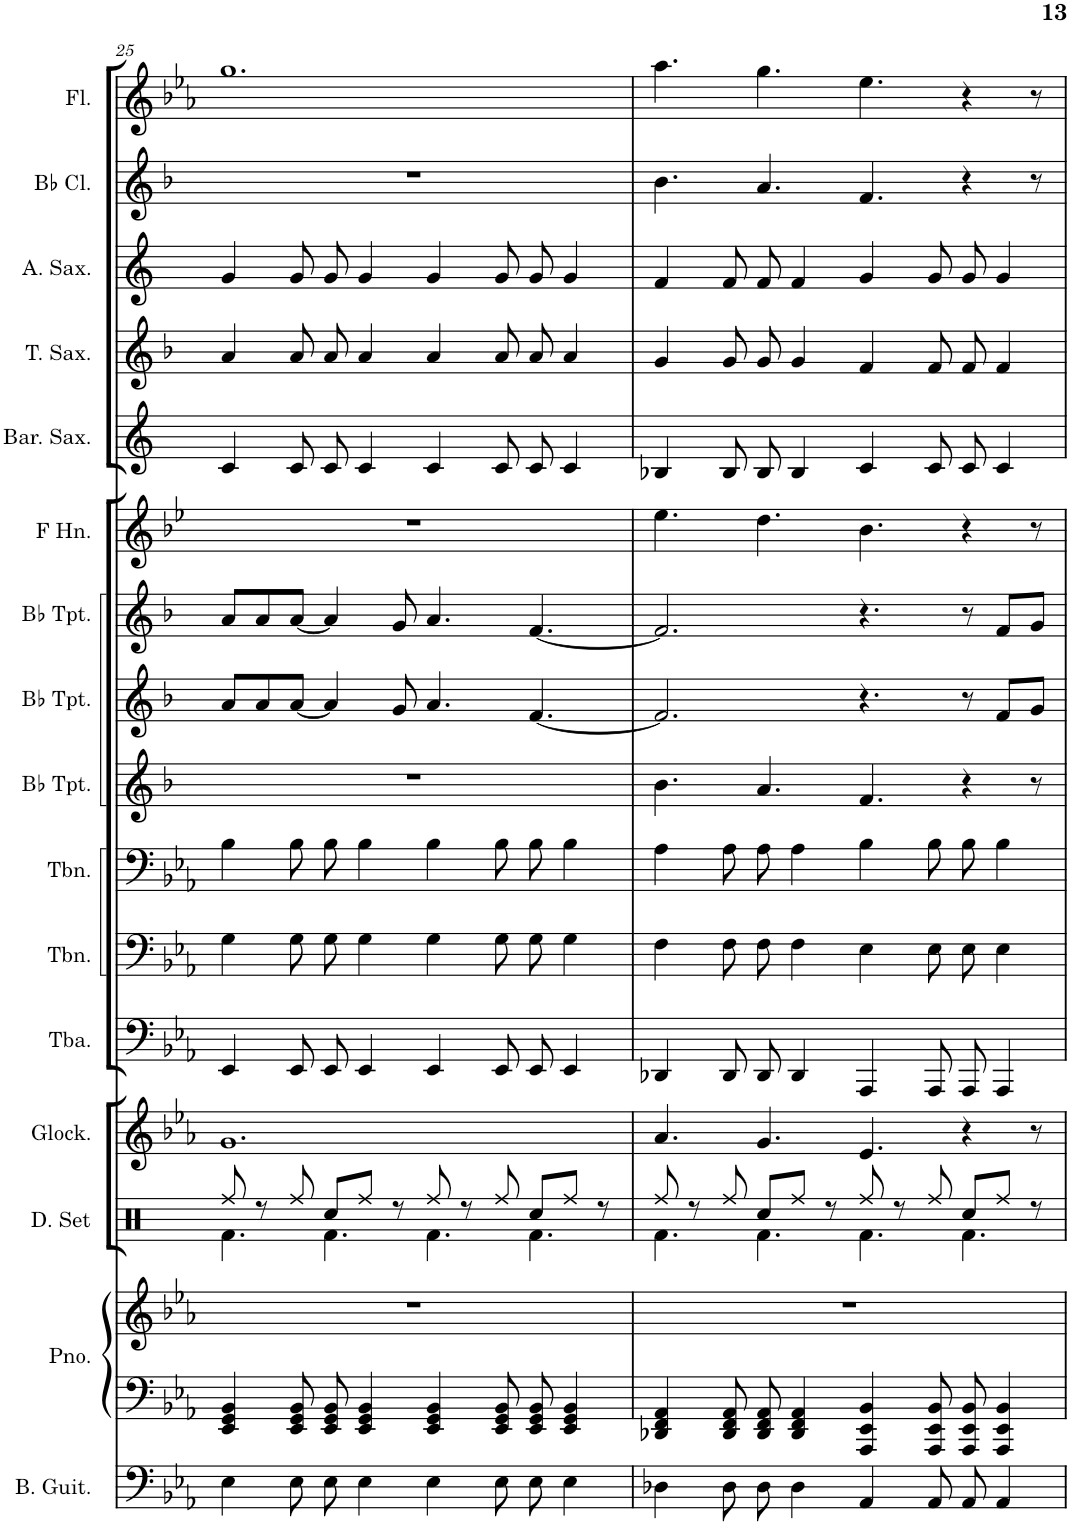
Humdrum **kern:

**kern	**kern	**kern	**kern	**kern	**kern	**kern	**kern	**kern	**kern	**kern	**kern	**kern	**kern	**kern	**kern	**kern
*part16	*part15	*part15	*part14	*part13	*part12	*part11	*part10	*part9	*part8	*part7	*part6	*part5	*part4	*part3	*part2	*part1
*staff17	*staff16	*staff15	*staff14	*staff13	*staff12	*staff11	*staff10	*staff9	*staff8	*staff7	*staff6	*staff5	*staff4	*staff3	*staff2	*staff1
*I"Bass Guitar	*I"Piano	*	*I"Drumset	*I"Glockenspiel	*I"Tuba	*I"Trombone	*I"Trombone	*I"Bb Trumpet	*I"Bb Trumpet	*I"Bb Trumpet	*I"Horn in F	*I"Baritone Saxophone	*I"Tenor Saxophone	*I"Alto Saxophone	*I"Bb Clarinet	*I"Flute
*I'B. Guit.	*I'Pno.	*	*I'D. Set	*I'Glock.	*I'Tba.	*I'Tbn.	*I'Tbn.	*I'Bb Tpt.	*I'Bb Tpt.	*I'Bb Tpt.	*	*I'Bar. Sax.	*I'T. Sax.	*I'A. Sax.	*I'Bb Cl.	*I'Fl.
!!LO:PB:g=z
*clefF4	*clefF4	*clefG2	*clefX	*clefG2	*clefF4	*clefF4	*clefF4	*clefG2	*clefG2	*clefG2	*clefG2	*clefG2	*clefG2	*clefG2	*clefG2	*clefG2
*Trd7c12	*	*	*	*Trd-14c-24	*	*	*	*Trd1c2	*Trd1c2	*Trd1c2	*Trd4c7	*Trd12c21	*Trd8c14	*Trd5c9	*Trd1c2	*
*k[b-e-a-]	*k[b-e-a-]	*k[b-e-a-]	*k[]	*k[b-e-a-]	*k[b-e-a-]	*k[b-e-a-]	*k[b-e-a-]	*k[b-]	*k[b-]	*k[b-]	*k[b-e-]	*k[]	*k[b-]	*k[]	*k[b-]	*k[b-e-a-]
*M12/8	*M12/8	*M12/8	*M12/8	*M12/8	*M12/8	*M12/8	*M12/8	*M12/8	*M12/8	*M12/8	*M12/8	*M12/8	*M12/8	*M12/8	*M12/8	*M12/8
=25	=25	=25	=25	=25	=25	=25	=25	=25	=25	=25	=25	=25	=25	=25	=25	=25
*	*	*	*^	*	*	*	*	*	*	*	*	*	*	*	*	*
4E-\	4EE-/ 4GG/ 4BB-/	1.r	8Rff/	4.Rf\	1.g	4EE-/	4G\	4B-\	1.r	8a/L	8a/L	1.r	4c/	4a/	4g/	1.r	1.gg
.	.	.	8r	.	.	.	.	.	.	8a/	8a/	.	.	.	.	.	.
8E-\	8EE-/ 8GG/ 8BB-/	.	8Rff/	.	.	8EE-/	8G\	8B-\	.	[8a/J	[8a/J	.	8c/	8a/	8g/	.	.
8E-\	8EE-/ 8GG/ 8BB-/	.	8Rcc/L	4.Rf\	.	8EE-/	8G\	8B-\	.	4a/]	4a/]	.	8c/	8a/	8g/	.	.
4E-\	4EE-/ 4GG/ 4BB-/	.	8Rff/J	.	.	4EE-/	4G\	4B-\	.	.	.	.	4c/	4a/	4g/	.	.
.	.	.	8r	.	.	.	.	.	.	8g/	8g/	.	.	.	.	.	.
4E-\	4EE-/ 4GG/ 4BB-/	.	8Rff/	4.Rf\	.	4EE-/	4G\	4B-\	.	4.a/	4.a/	.	4c/	4a/	4g/	.	.
.	.	.	8r	.	.	.	.	.	.	.	.	.	.	.	.	.	.
8E-\	8EE-/ 8GG/ 8BB-/	.	8Rff/	.	.	8EE-/	8G\	8B-\	.	.	.	.	8c/	8a/	8g/	.	.
8E-\	8EE-/ 8GG/ 8BB-/	.	8Rcc/L	4.Rf\	.	8EE-/	8G\	8B-\	.	[4.f/	[4.f/	.	8c/	8a/	8g/	.	.
4E-\	4EE-/ 4GG/ 4BB-/	.	8Rff/J	.	.	4EE-/	4G\	4B-\	.	.	.	.	4c/	4a/	4g/	.	.
.	.	.	8r	.	.	.	.	.	.	.	.	.	.	.	.	.	.
=26	=26	=26	=26	=26	=26	=26	=26	=26	=26	=26	=26	=26	=26	=26	=26	=26	=26
4D-X\	4DD-X/ 4FF/ 4AA-/	1.r	8Rff/	4.Rf\	4.a-/	4DD-X/	4F\	4A-\	4.b-\	2.f/]	2.f/]	4.ee-\	4B-X/	4g/	4f/	4.b-\	4.aa-\
.	.	.	8r	.	.	.	.	.	.	.	.	.	.	.	.	.	.
8D-\	8DD-/ 8FF/ 8AA-/	.	8Rff/	.	.	8DD-/	8F\	8A-\	.	.	.	.	8B-/	8g/	8f/	.	.
8D-\	8DD-/ 8FF/ 8AA-/	.	8Rcc/L	4.Rf\	4.g/	8DD-/	8F\	8A-\	4.a/	.	.	4.dd\	8B-/	8g/	8f/	4.a/	4.gg\
4D-\	4DD-/ 4FF/ 4AA-/	.	8Rff/J	.	.	4DD-/	4F\	4A-\	.	.	.	.	4B-/	4g/	4f/	.	.
.	.	.	8r	.	.	.	.	.	.	.	.	.	.	.	.	.	.
4AA-/	4AAA-/ 4EE-/ 4BB-/	.	8Rff/	4.Rf\	4.e-/	4AAA-/	4E-\	4B-\	4.f/	4.r	4.r	4.b-\	4c/	4f/	4g/	4.f/	4.ee-\
.	.	.	8r	.	.	.	.	.	.	.	.	.	.	.	.	.	.
8AA-/	8AAA-/ 8EE-/ 8BB-/	.	8Rff/	.	.	8AAA-/	8E-\	8B-\	.	.	.	.	8c/	8f/	8g/	.	.
8AA-/	8AAA-/ 8EE-/ 8BB-/	.	8Rcc/L	4.Rf\	4r	8AAA-/	8E-\	8B-\	4r	8r	8r	4r	8c/	8f/	8g/	4r	4r
4AA-/	4AAA-/ 4EE-/ 4BB-/	.	8Rff/J	.	.	4AAA-/	4E-\	4B-\	.	8f/L	8f/L	.	4c/	4f/	4g/	.	.
.	.	.	8r	.	8r	.	.	.	8r	8g/J	8g/J	8r	.	.	.	8r	8r
*	*	*	*v	*v	*	*	*	*	*	*	*	*	*	*	*	*	*
=	=	=	=	=	=	=	=	=	=	=	=	=	=	=	=	=
*-	*-	*-	*-	*-	*-	*-	*-	*-	*-	*-	*-	*-	*-	*-	*-	*-
